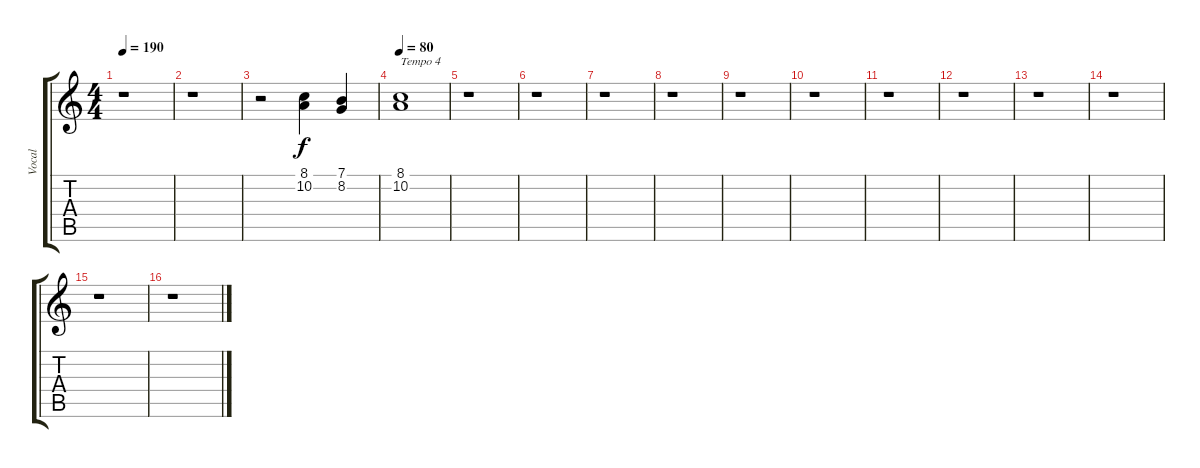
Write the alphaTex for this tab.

\track ("Vocal" "Vocal") {instrument flute}
\staff {score tabs}
\tuning (E4 B3 G3 D3 A2 E2) {hide}
\ts (4 4)
\tempo 190
\clef g2
\ks c
r.1{dy f} |
r.1 |
r.2 (8.1 10.2).4 (7.1 8.2).4 |
\tempo 80
(8.1 10.2).1{txt "Tempo 4"} |
r.1 |
r.1 |
r.1 |
r.1 |
r.1 |
r.1 |
r.1 |
r.1 |
r.1 |
r.1 |
r.1 |
r.1
